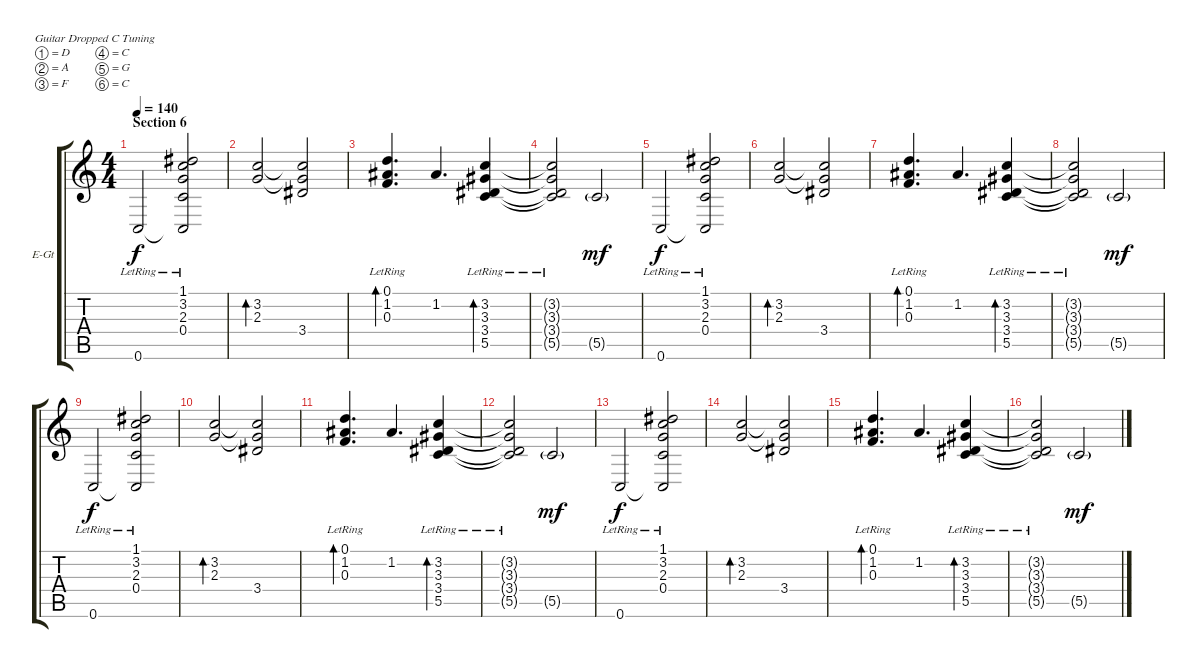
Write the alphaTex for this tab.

\bracketExtendMode groupsimilarinstruments
\firstSystemTrackNameOrientation horizontal
\otherSystemsTrackNameOrientation horizontal
\track ("Backing" "E-Gt") {instrument electricguitarclean}
\staff {score tabs}
\tuning (D4 A3 F3 C3 G2 C2)
\ts (4 4)
\section ("" "Section 6")
\tempo 140
\clef g2
\ks c
0.6{lr}.2{dy f} (1.1 3.2 2.3 0.4 0.6{lr t}).2 |
(3.2 2.3).2{bd 120} (3.2{t} 2.3{t} 3.4).2 |
(0.1{lr} 1.2{lr} 0.3{lr}).4{d bd 120} 1.2.4{d} (3.2{lr} 3.3{lr} 3.4{lr} 5.5{lr}).4{bd 120} |
(3.2{lr t} 3.3{lr t} 3.4{lr t} 5.5{lr t}).2 5.5{g}.2{dy mf} |
0.6{lr}.2{dy f} (1.1 3.2 2.3 0.4 0.6{lr t}).2 |
(3.2 2.3).2{bd 120} (3.2{t} 2.3{t} 3.4).2 |
(0.1{lr} 1.2{lr} 0.3{lr}).4{d bd 120} 1.2.4{d} (3.2{lr} 3.3{lr} 3.4{lr} 5.5{lr}).4{bd 120} |
(3.2{lr t} 3.3{lr t} 3.4{lr t} 5.5{lr t}).2 5.5{g}.2{dy mf} |
0.6{lr}.2{dy f} (1.1 3.2 2.3 0.4 0.6{lr t}).2 |
(3.2 2.3).2{bd 120} (3.2{t} 2.3{t} 3.4).2 |
(0.1{lr} 1.2{lr} 0.3{lr}).4{d bd 120} 1.2.4{d} (3.2{lr} 3.3{lr} 3.4{lr} 5.5{lr}).4{bd 120} |
(3.2{lr t} 3.3{lr t} 3.4{lr t} 5.5{lr t}).2 5.5{g}.2{dy mf} |
0.6{lr}.2{dy f} (1.1 3.2 2.3 0.4 0.6{lr t}).2 |
(3.2 2.3).2{bd 120} (3.2{t} 2.3{t} 3.4).2 |
(0.1{lr} 1.2{lr} 0.3{lr}).4{d bd 120} 1.2.4{d} (3.2{lr} 3.3{lr} 3.4{lr} 5.5{lr}).4{bd 120} |
(3.2{lr t} 3.3{lr t} 3.4{lr t} 5.5{lr t}).2 5.5{g}.2{dy mf}
